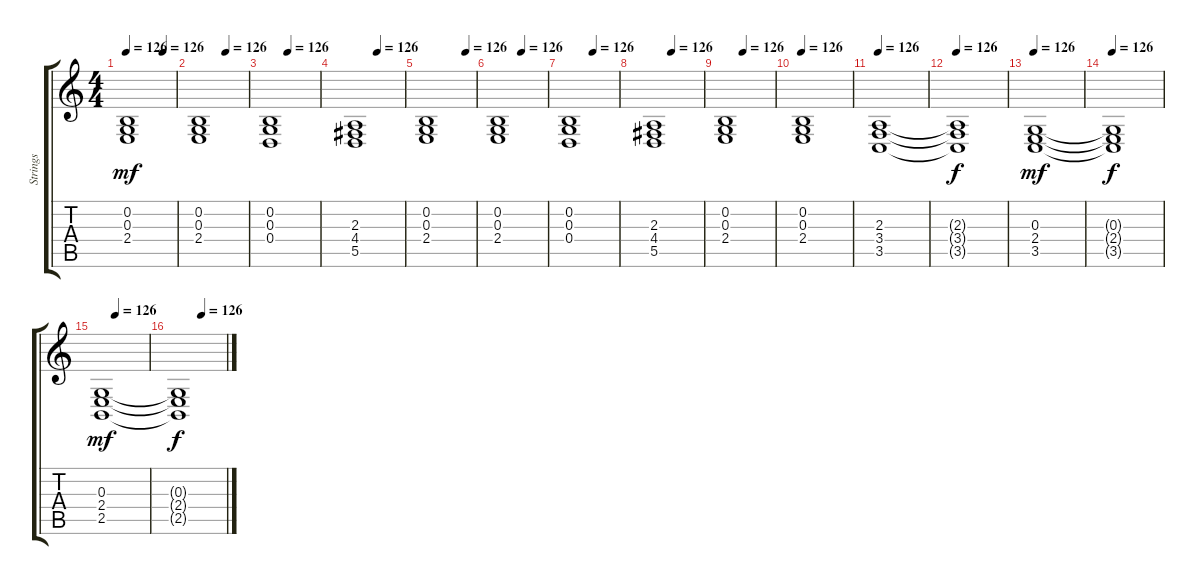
\track ("Strings" "Strings") {instrument stringensemble1}
\staff {score tabs}
\tuning (E4 B3 G3 D3 A2 E2) {hide}
\ts (4 4)
\tempo 126
\tempo (126 0.75)
\clef g2
\ks c
(0.2 0.3 2.4).1{dy mf} |
\tempo (126 0.5625)
(0.2 0.3 2.4).1 |
\tempo (126 0.375)
(0.2 0.3 0.4).1 |
\tempo (126 0.46875)
(2.3 4.4 5.5).1 |
\tempo (126 0.8125)
(0.2 0.3 2.4).1 |
\tempo (126 0.5)
(0.2 0.3 2.4).1 |
\tempo (126 0.5)
(0.2 0.3 0.4).1 |
\tempo (126 0.375)
(2.3 4.4 5.5).1 |
\tempo (126 0.375)
(0.2 0.3 2.4).1 |
\tempo 126
(0.2 0.3 2.4).1 |
\tempo 126
(2.3 3.4 3.5).1 |
\tempo 126
(2.3{t} 3.4{t} 3.5{t}).1{dy f} |
\tempo 126
(0.3 2.4 3.5).1{dy mf} |
\tempo 126
(0.3{t} 2.4{t} 3.5{t}).1{dy f} |
\tempo (126 0.3125)
(0.3 2.4 2.5).1{dy mf} |
\tempo (126 0.5)
(0.3{t} 2.4{t} 2.5{t}).1{dy f}
